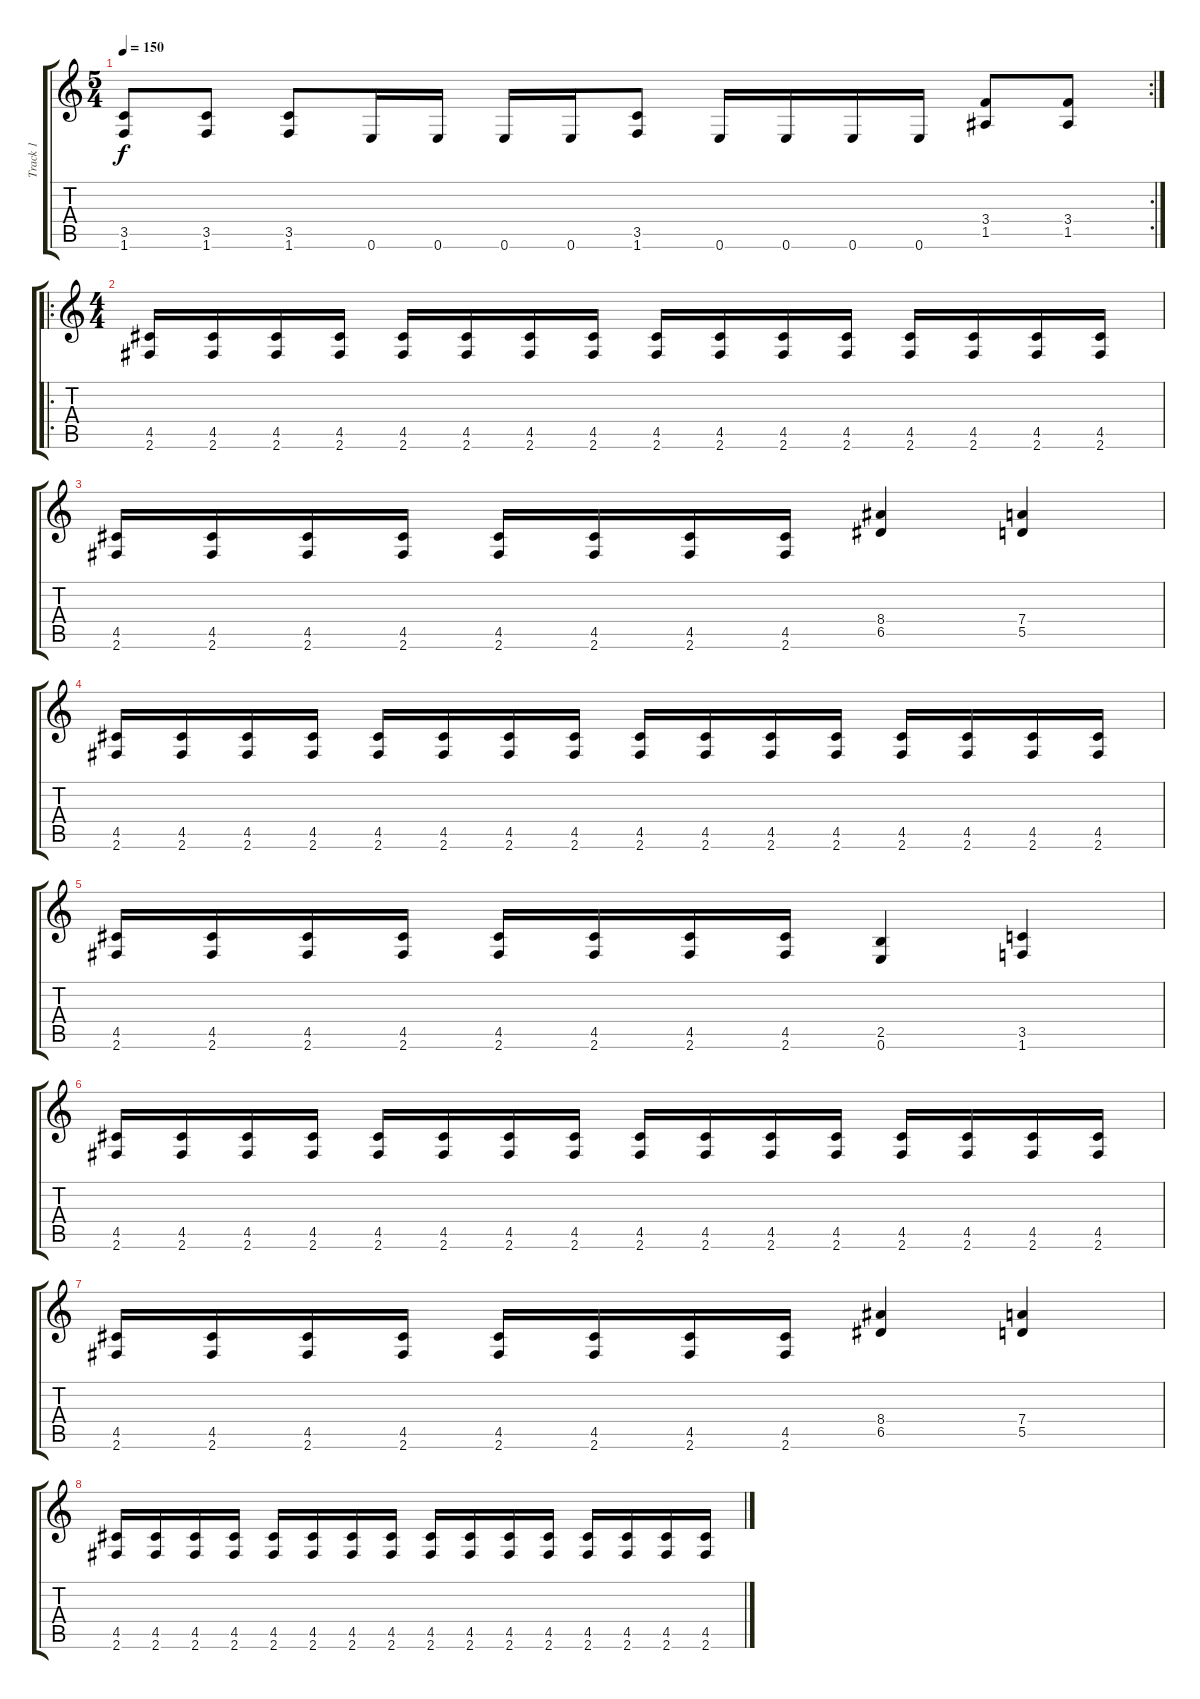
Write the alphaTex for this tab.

\track ("Track 1" "Track 1") {instrument distortionguitar}
\staff {score tabs}
\tuning (E4 B3 G3 D3 A2 E2) {hide}
\rc 2
\ts (5 4)
\tempo 150
\clef g2
\ks c
(3.5 1.6).8{dy f} (3.5 1.6).8 (3.5 1.6).8 0.6.16 0.6.16 0.6.16 0.6.16 (3.5 1.6).8 0.6.16 0.6.16 0.6.16 0.6.16 (3.4 1.5).8 (3.4 1.5).8 |
\ro
\ts (4 4)
(4.5 2.6).16 (4.5 2.6).16 (4.5 2.6).16 (4.5 2.6).16 (4.5 2.6).16 (4.5 2.6).16 (4.5 2.6).16 (4.5 2.6).16 (4.5 2.6).16 (4.5 2.6).16 (4.5 2.6).16 (4.5 2.6).16 (4.5 2.6).16 (4.5 2.6).16 (4.5 2.6).16 (4.5 2.6).16 |
(4.5 2.6).16 (4.5 2.6).16 (4.5 2.6).16 (4.5 2.6).16 (4.5 2.6).16 (4.5 2.6).16 (4.5 2.6).16 (4.5 2.6).16 (8.4 6.5).4 (7.4 5.5).4 |
(4.5 2.6).16 (4.5 2.6).16 (4.5 2.6).16 (4.5 2.6).16 (4.5 2.6).16 (4.5 2.6).16 (4.5 2.6).16 (4.5 2.6).16 (4.5 2.6).16 (4.5 2.6).16 (4.5 2.6).16 (4.5 2.6).16 (4.5 2.6).16 (4.5 2.6).16 (4.5 2.6).16 (4.5 2.6).16 |
(4.5 2.6).16 (4.5 2.6).16 (4.5 2.6).16 (4.5 2.6).16 (4.5 2.6).16 (4.5 2.6).16 (4.5 2.6).16 (4.5 2.6).16 (2.5 0.6).4 (3.5 1.6).4 |
(4.5 2.6).16 (4.5 2.6).16 (4.5 2.6).16 (4.5 2.6).16 (4.5 2.6).16 (4.5 2.6).16 (4.5 2.6).16 (4.5 2.6).16 (4.5 2.6).16 (4.5 2.6).16 (4.5 2.6).16 (4.5 2.6).16 (4.5 2.6).16 (4.5 2.6).16 (4.5 2.6).16 (4.5 2.6).16 |
(4.5 2.6).16 (4.5 2.6).16 (4.5 2.6).16 (4.5 2.6).16 (4.5 2.6).16 (4.5 2.6).16 (4.5 2.6).16 (4.5 2.6).16 (8.4 6.5).4 (7.4 5.5).4 |
(4.5 2.6).16 (4.5 2.6).16 (4.5 2.6).16 (4.5 2.6).16 (4.5 2.6).16 (4.5 2.6).16 (4.5 2.6).16 (4.5 2.6).16 (4.5 2.6).16 (4.5 2.6).16 (4.5 2.6).16 (4.5 2.6).16 (4.5 2.6).16 (4.5 2.6).16 (4.5 2.6).16 (4.5 2.6).16
